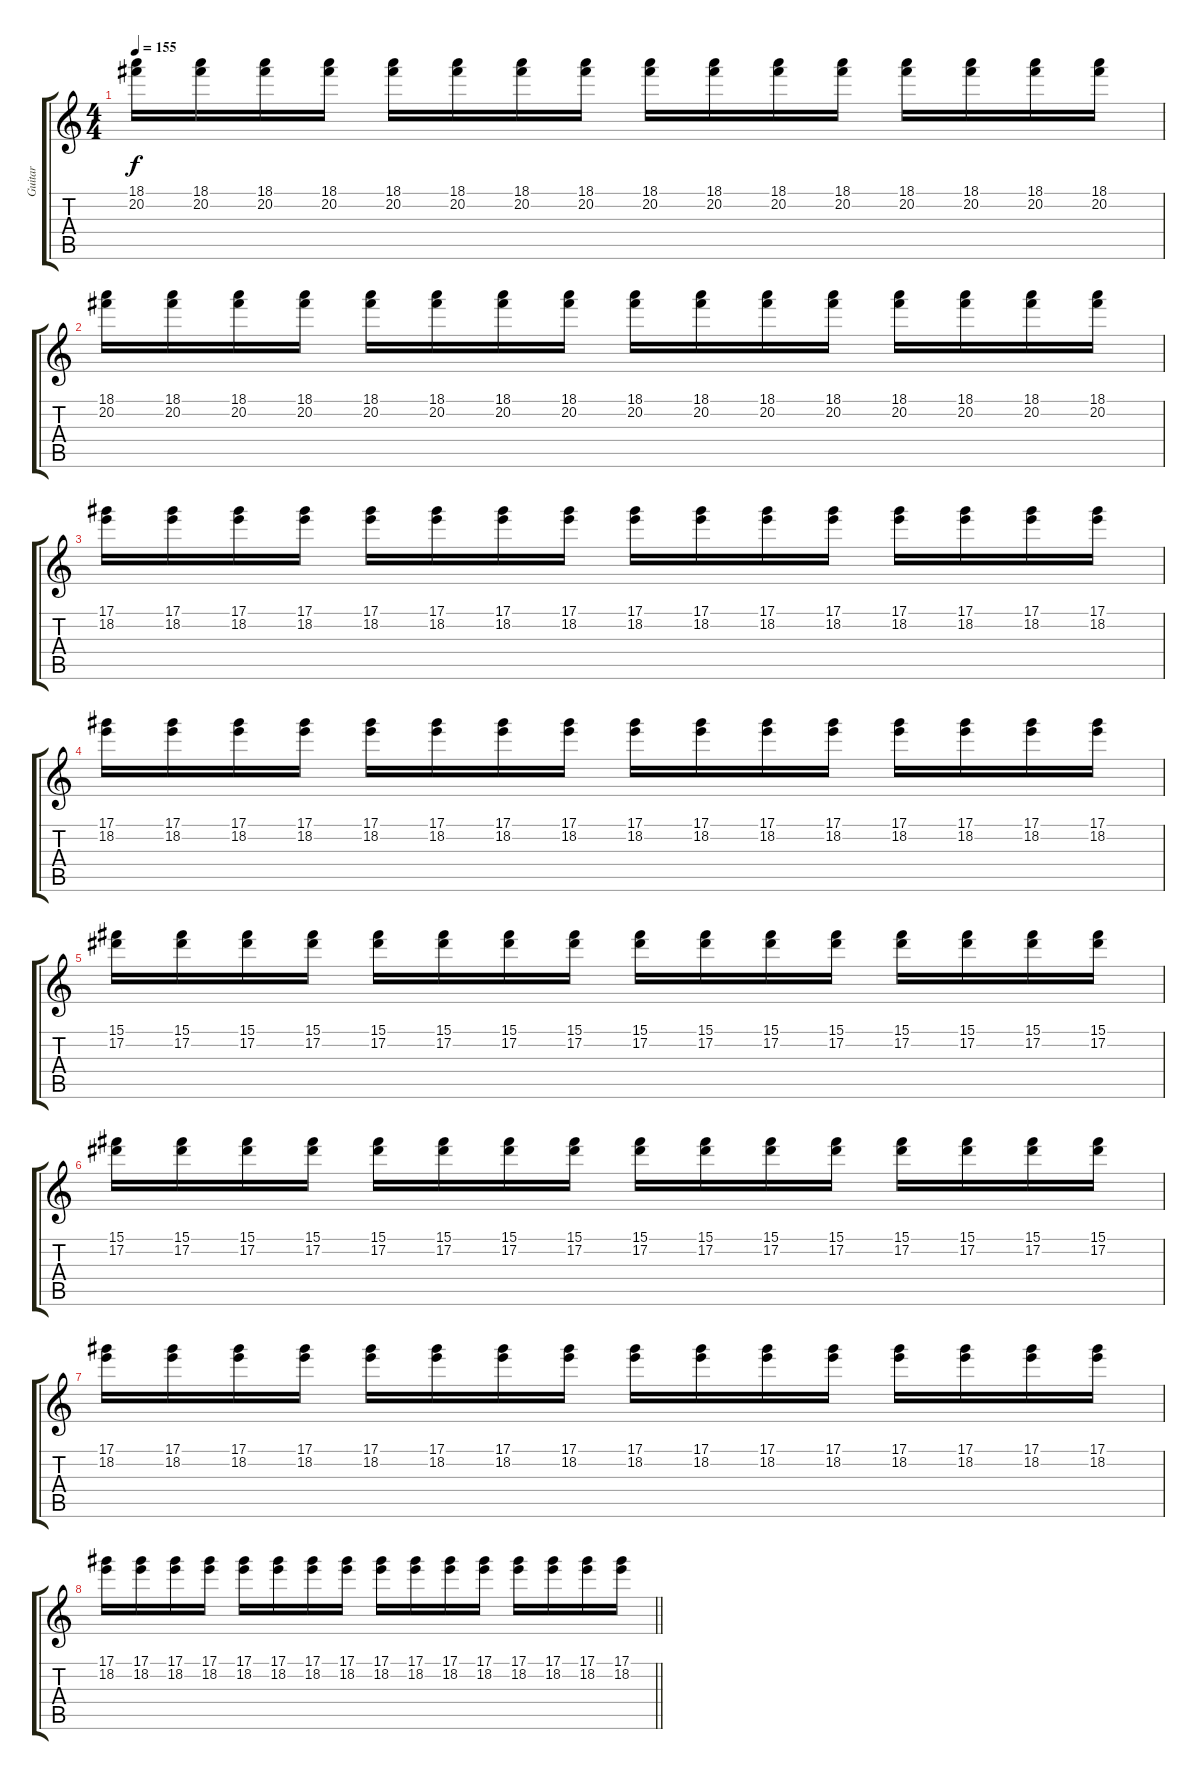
\track ("Guitar" "Guitar") {instrument acousticguitarsteel}
\staff {score tabs}
\tuning (Eb4 Bb3 Gb3 Db3 Ab2 Db2) {hide}
\ts (4 4)
\tempo 155
\clef g2
\ks c
(18.1 20.2).16{dy f} (18.1 20.2).16 (18.1 20.2).16 (18.1 20.2).16 (18.1 20.2).16 (18.1 20.2).16 (18.1 20.2).16 (18.1 20.2).16 (18.1 20.2).16 (18.1 20.2).16 (18.1 20.2).16 (18.1 20.2).16 (18.1 20.2).16 (18.1 20.2).16 (18.1 20.2).16 (18.1 20.2).16 |
(18.1 20.2).16 (18.1 20.2).16 (18.1 20.2).16 (18.1 20.2).16 (18.1 20.2).16 (18.1 20.2).16 (18.1 20.2).16 (18.1 20.2).16 (18.1 20.2).16 (18.1 20.2).16 (18.1 20.2).16 (18.1 20.2).16 (18.1 20.2).16 (18.1 20.2).16 (18.1 20.2).16 (18.1 20.2).16 |
(17.1 18.2).16 (17.1 18.2).16 (17.1 18.2).16 (17.1 18.2).16 (17.1 18.2).16 (17.1 18.2).16 (17.1 18.2).16 (17.1 18.2).16 (17.1 18.2).16 (17.1 18.2).16 (17.1 18.2).16 (17.1 18.2).16 (17.1 18.2).16 (17.1 18.2).16 (17.1 18.2).16 (17.1 18.2).16 |
(17.1 18.2).16 (17.1 18.2).16 (17.1 18.2).16 (17.1 18.2).16 (17.1 18.2).16 (17.1 18.2).16 (17.1 18.2).16 (17.1 18.2).16 (17.1 18.2).16 (17.1 18.2).16 (17.1 18.2).16 (17.1 18.2).16 (17.1 18.2).16 (17.1 18.2).16 (17.1 18.2).16 (17.1 18.2).16 |
(15.1 17.2).16 (15.1 17.2).16 (15.1 17.2).16 (15.1 17.2).16 (15.1 17.2).16 (15.1 17.2).16 (15.1 17.2).16 (15.1 17.2).16 (15.1 17.2).16 (15.1 17.2).16 (15.1 17.2).16 (15.1 17.2).16 (15.1 17.2).16 (15.1 17.2).16 (15.1 17.2).16 (15.1 17.2).16 |
(15.1 17.2).16 (15.1 17.2).16 (15.1 17.2).16 (15.1 17.2).16 (15.1 17.2).16 (15.1 17.2).16 (15.1 17.2).16 (15.1 17.2).16 (15.1 17.2).16 (15.1 17.2).16 (15.1 17.2).16 (15.1 17.2).16 (15.1 17.2).16 (15.1 17.2).16 (15.1 17.2).16 (15.1 17.2).16 |
(17.1 18.2).16 (17.1 18.2).16 (17.1 18.2).16 (17.1 18.2).16 (17.1 18.2).16 (17.1 18.2).16 (17.1 18.2).16 (17.1 18.2).16 (17.1 18.2).16 (17.1 18.2).16 (17.1 18.2).16 (17.1 18.2).16 (17.1 18.2).16 (17.1 18.2).16 (17.1 18.2).16 (17.1 18.2).16 |
\barLineRight lightlight
(17.1 18.2).16 (17.1 18.2).16 (17.1 18.2).16 (17.1 18.2).16 (17.1 18.2).16 (17.1 18.2).16 (17.1 18.2).16 (17.1 18.2).16 (17.1 18.2).16 (17.1 18.2).16 (17.1 18.2).16 (17.1 18.2).16 (17.1 18.2).16 (17.1 18.2).16 (17.1 18.2).16 (17.1 18.2).16
